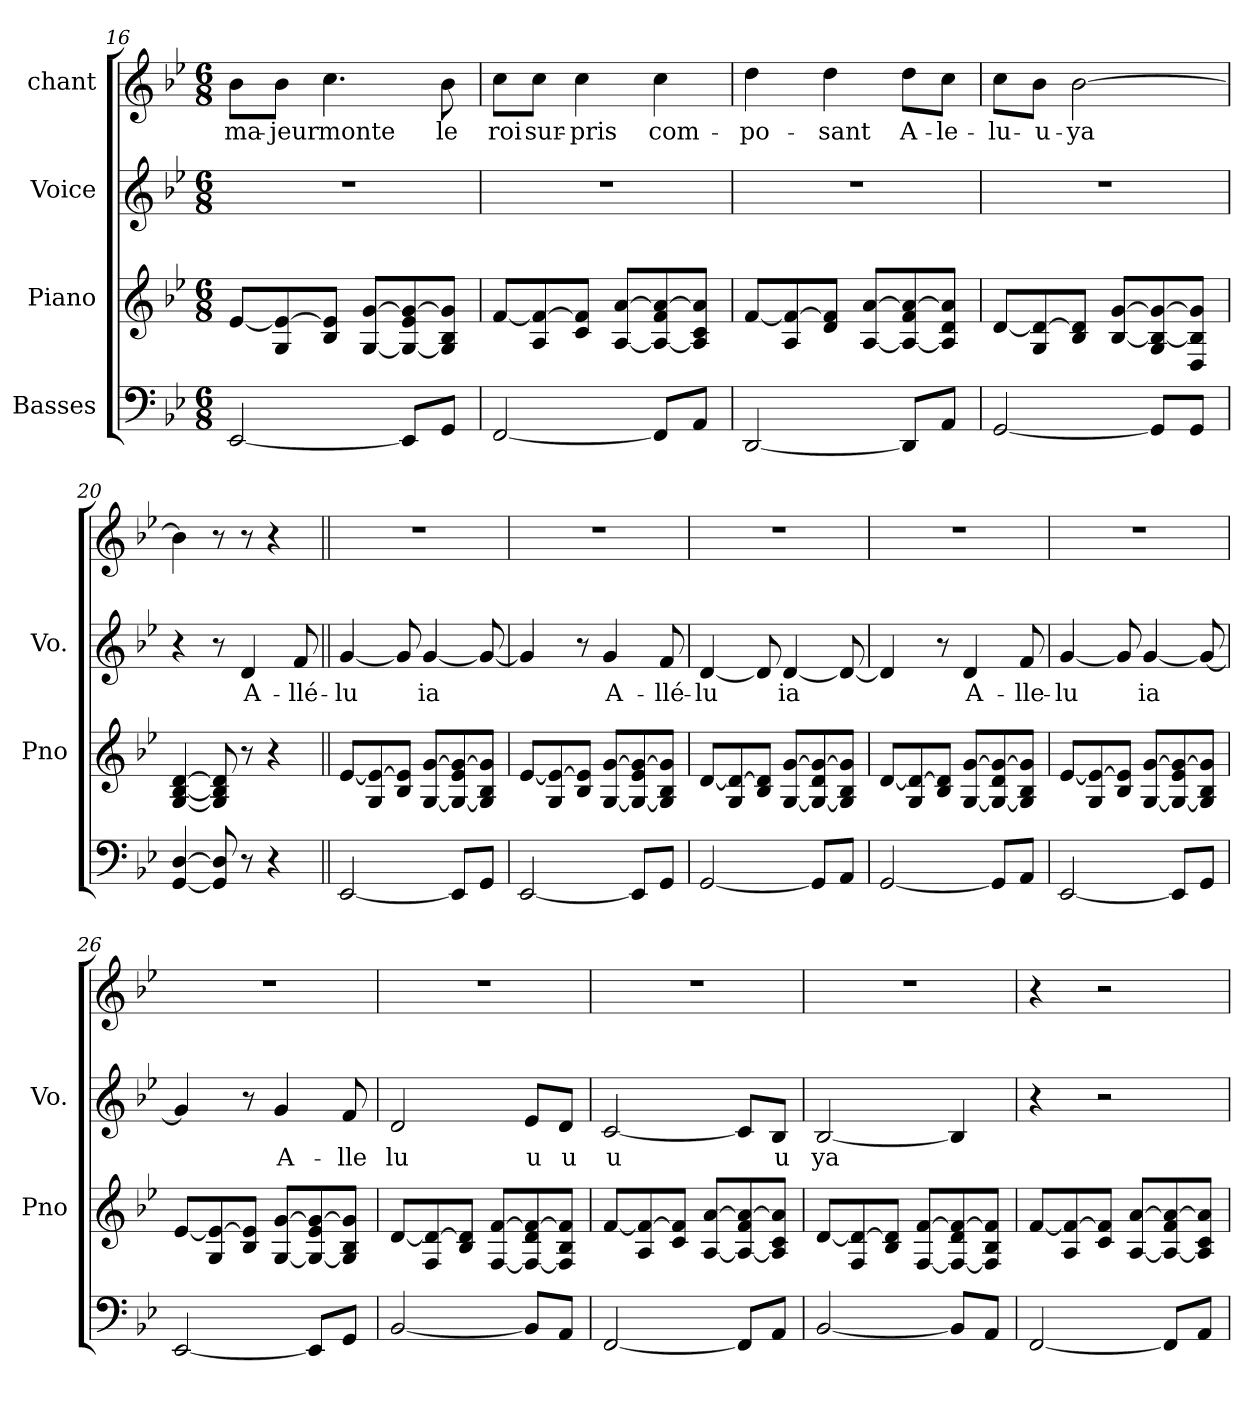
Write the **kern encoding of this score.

**kern	**kern	**kern	**text	**kern	**text
*part4	*part3	*part2	*part2	*part1	*part1
*staff4	*staff3	*staff2	*staff2	*staff1	*staff1
*I"Basses	*I"Piano	*I"Voice	*	*I"chant	*
*	*I'Pno	*I'Vo.	*	*	*
!!LO:LB:g=z
*clefF4	*clefG2	*clefG2	*	*clefG2	*
*k[b-e-]	*k[b-e-]	*k[b-e-]	*	*k[b-e-]	*
*M6/8	*M6/8	*M6/8	*	*M6/8	*
=16	=16	=16	=16	=16	=16
!	!	!	!	!	!LO:LY:b
[2EE-/	[8e-/L	2.r	.	8b-\L	ma-
!	!	!	!	!	!LO:LY:b
.	8G/ 8e-/_	.	.	8b-\J	-jeur
!	!	!	!	!	!LO:LY:b
.	8B-/ 8e-/]J	.	.	4.cc\	monte
.	[8G/ [8g/L	.	.	.	.
8EE-/L]	8G/_ 8e-/ 8g/_	.	.	.	.
!	!	!	!	!	!LO:LY:b
8GG/J	8G/] 8B-/ 8g/]J	.	.	8b-\	le
=17	=17	=17	=17	=17	=17
!	!	!	!	!	!LO:LY:b
[2FF/	[8f/L	2.r	.	8cc\L	roi
!	!	!	!	!	!LO:LY:b
.	8A/ 8f/_	.	.	8cc\J	sur-
!	!	!	!	!	!LO:LY:b
.	8c/ 8f/]J	.	.	4cc\	-pris
.	[8A/ [8a/L	.	.	.	.
!	!	!	!	!	!LO:LY:b
8FF/L]	8A/_ 8f/ 8a/_	.	.	4cc\	com-
8AA/J	8A/] 8c/ 8a/]J	.	.	.	.
=18	=18	=18	=18	=18	=18
!	!	!	!	!	!LO:LY:b
[2DD/	[8f/L	2.r	.	4dd\	-po-
.	8A/ 8f/_	.	.	.	.
!	!	!	!	!	!LO:LY:b
.	8d/ 8f/]J	.	.	4dd\	-sant
.	[8A/ [8a/L	.	.	.	.
!	!	!	!	!	!LO:LY:b
8DD/L]	8A/_ 8f/ 8a/_	.	.	8dd\L	A-
!	!	!	!	!	!LO:LY:b
8AA/J	8A/] 8d/ 8a/]J	.	.	8cc\J	-le-
=19	=19	=19	=19	=19	=19
!	!	!	!	!	!LO:LY:b
[2GG/	[8d/L	2.r	.	8cc\L	-lu-
!	!	!	!	!	!LO:LY:b
.	8G/ 8d/_	.	.	8b-\J	-u-
!	!	!	!	!	!LO:LY:b
.	8B-/ 8d/]J	.	.	[2b-\	-ya
.	[8B-/ [8g/L	.	.	.	.
8GG/L]	8G/ 8B-/_ 8g/_	.	.	.	.
8GG/J	8D/ 8B-/] 8g/]J	.	.	.	.
!!LO:PB:g=z
=20	=20	=20	=20	=20	=20
[4GG/ [4D/	[4G/ [4B-/ [4d/	4r	.	4b-\]	.
8GG/] 8D/]	8G/] 8B-/] 8d/]	8r	.	8r	.
!	!	!	!LO:LY:b	!	!
8r	8r	4d/	A-	8r	.
4r	4r	.	.	4r	.
!	!	!	!LO:LY:b	!	!
.	.	8f/	-llé-	.	.
=21||	=21||	=21||	=21||	=21||	=21||
!	!	!	!LO:LY:b	!	!
[2EE-/	[8e-/L	[4g/	-lu	2.r	.
.	8G/ 8e-/_	.	.	.	.
.	8B-/ 8e-/]J	8g/]	.	.	.
!	!	!	!LO:LY:b	!	!
.	[8G/ [8g/L	[4g/	ia	.	.
8EE-/L]	8G/_ 8e-/ 8g/_	.	.	.	.
8GG/J	8G/] 8B-/ 8g/]J	8g/_	.	.	.
=22	=22	=22	=22	=22	=22
[2EE-/	[8e-/L	4g/]	.	2.r	.
.	8G/ 8e-/_	.	.	.	.
.	8B-/ 8e-/]J	8r	.	.	.
!	!	!	!LO:LY:b	!	!
.	[8G/ [8g/L	4g/	A-	.	.
8EE-/L]	8G/_ 8e-/ 8g/_	.	.	.	.
!	!	!	!LO:LY:b	!	!
8GG/J	8G/] 8B-/ 8g/]J	8f/	-llé-	.	.
=23	=23	=23	=23	=23	=23
!	!	!	!LO:LY:b	!	!
[2GG/	[8d/L	[4d/	-lu	2.r	.
.	8G/ 8d/_	.	.	.	.
.	8B-/ 8d/]J	8d/]	.	.	.
!	!	!	!LO:LY:b	!	!
.	[8G/ [8g/L	[4d/	ia	.	.
8GG/L]	8G/_ 8d/ 8g/_	.	.	.	.
8AA/J	8G/] 8B-/ 8g/]J	8d/_	.	.	.
!!LO:LB:g=z
=24	=24	=24	=24	=24	=24
[2GG/	[8d/L	4d/]	.	2.r	.
.	8G/ 8d/_	.	.	.	.
.	8B-/ 8d/]J	8r	.	.	.
!	!	!	!LO:LY:b	!	!
.	[8G/ [8g/L	4d/	A-	.	.
8GG/L]	8G/_ 8d/ 8g/_	.	.	.	.
!	!	!	!LO:LY:b	!	!
8AA/J	8G/] 8B-/ 8g/]J	8f/	-lle-	.	.
=25	=25	=25	=25	=25	=25
!	!	!	!LO:LY:b	!	!
[2EE-/	[8e-/L	[4g/	-lu	2.r	.
.	8G/ 8e-/_	.	.	.	.
.	8B-/ 8e-/]J	8g/]	.	.	.
!	!	!	!LO:LY:b	!	!
.	[8G/ [8g/L	[4g/	ia	.	.
8EE-/L]	8G/_ 8e-/ 8g/_	.	.	.	.
8GG/J	8G/] 8B-/ 8g/]J	8g/_	.	.	.
=26	=26	=26	=26	=26	=26
[2EE-/	[8e-/L	4g/]	.	2.r	.
.	8G/ 8e-/_	.	.	.	.
.	8B-/ 8e-/]J	8r	.	.	.
!	!	!	!LO:LY:b	!	!
.	[8G/ [8g/L	4g/	A-	.	.
8EE-/L]	8G/_ 8e-/ 8g/_	.	.	.	.
!	!	!	!LO:LY:b	!	!
8GG/J	8G/] 8B-/ 8g/]J	8f/	-lle	.	.
=27	=27	=27	=27	=27	=27
!	!	!	!LO:LY:b	!	!
[2BB-/	[8d/L	2d/	lu	2.r	.
.	8F/ 8d/_	.	.	.	.
.	8B-/ 8d/]J	.	.	.	.
.	[8F/ [8f/L	.	.	.	.
!	!	!	!LO:LY:b	!	!
8BB-/L]	8F/_ 8d/ 8f/_	8e-/L	u	.	.
!	!	!	!LO:LY:b	!	!
8AA/J	8F/] 8B-/ 8f/]J	8d/J	u	.	.
!!LO:PB:g=z
=28	=28	=28	=28	=28	=28
!	!	!	!LO:LY:b	!	!
[2FF/	[8f/L	[2c/	u	2.r	.
.	8A/ 8f/_	.	.	.	.
.	8c/ 8f/]J	.	.	.	.
.	[8A/ [8a/L	.	.	.	.
8FF/L]	8A/_ 8f/ 8a/_	8c/L]	.	.	.
!	!	!	!LO:LY:b	!	!
8AA/J	8A/] 8c/ 8a/]J	8B-/J	u	.	.
=29	=29	=29	=29	=29	=29
!	!	!	!LO:LY:b	!	!
[2BB-/	[8d/L	[2B-/	ya	2.r	.
.	8F/ 8d/_	.	.	.	.
.	8B-/ 8d/]J	.	.	.	.
.	[8F/ [8f/L	.	.	.	.
8BB-/L]	8F/_ 8d/ 8f/_	4B-/]	.	.	.
8AA/J	8F/] 8B-/ 8f/]J	.	.	.	.
=30	=30	=30	=30	=30	=30
[2FF/	[8f/L	4r	.	4r	.
.	8A/ 8f/_	.	.	.	.
.	8c/ 8f/]J	2r	.	2r	.
.	[8A/ [8a/L	.	.	.	.
8FF/L]	8A/_ 8f/ 8a/_	.	.	.	.
8AA/J	8A/] 8c/ 8a/]J	.	.	.	.
=	=	=	=	=	=
*-	*-	*-	*-	*-	*-
